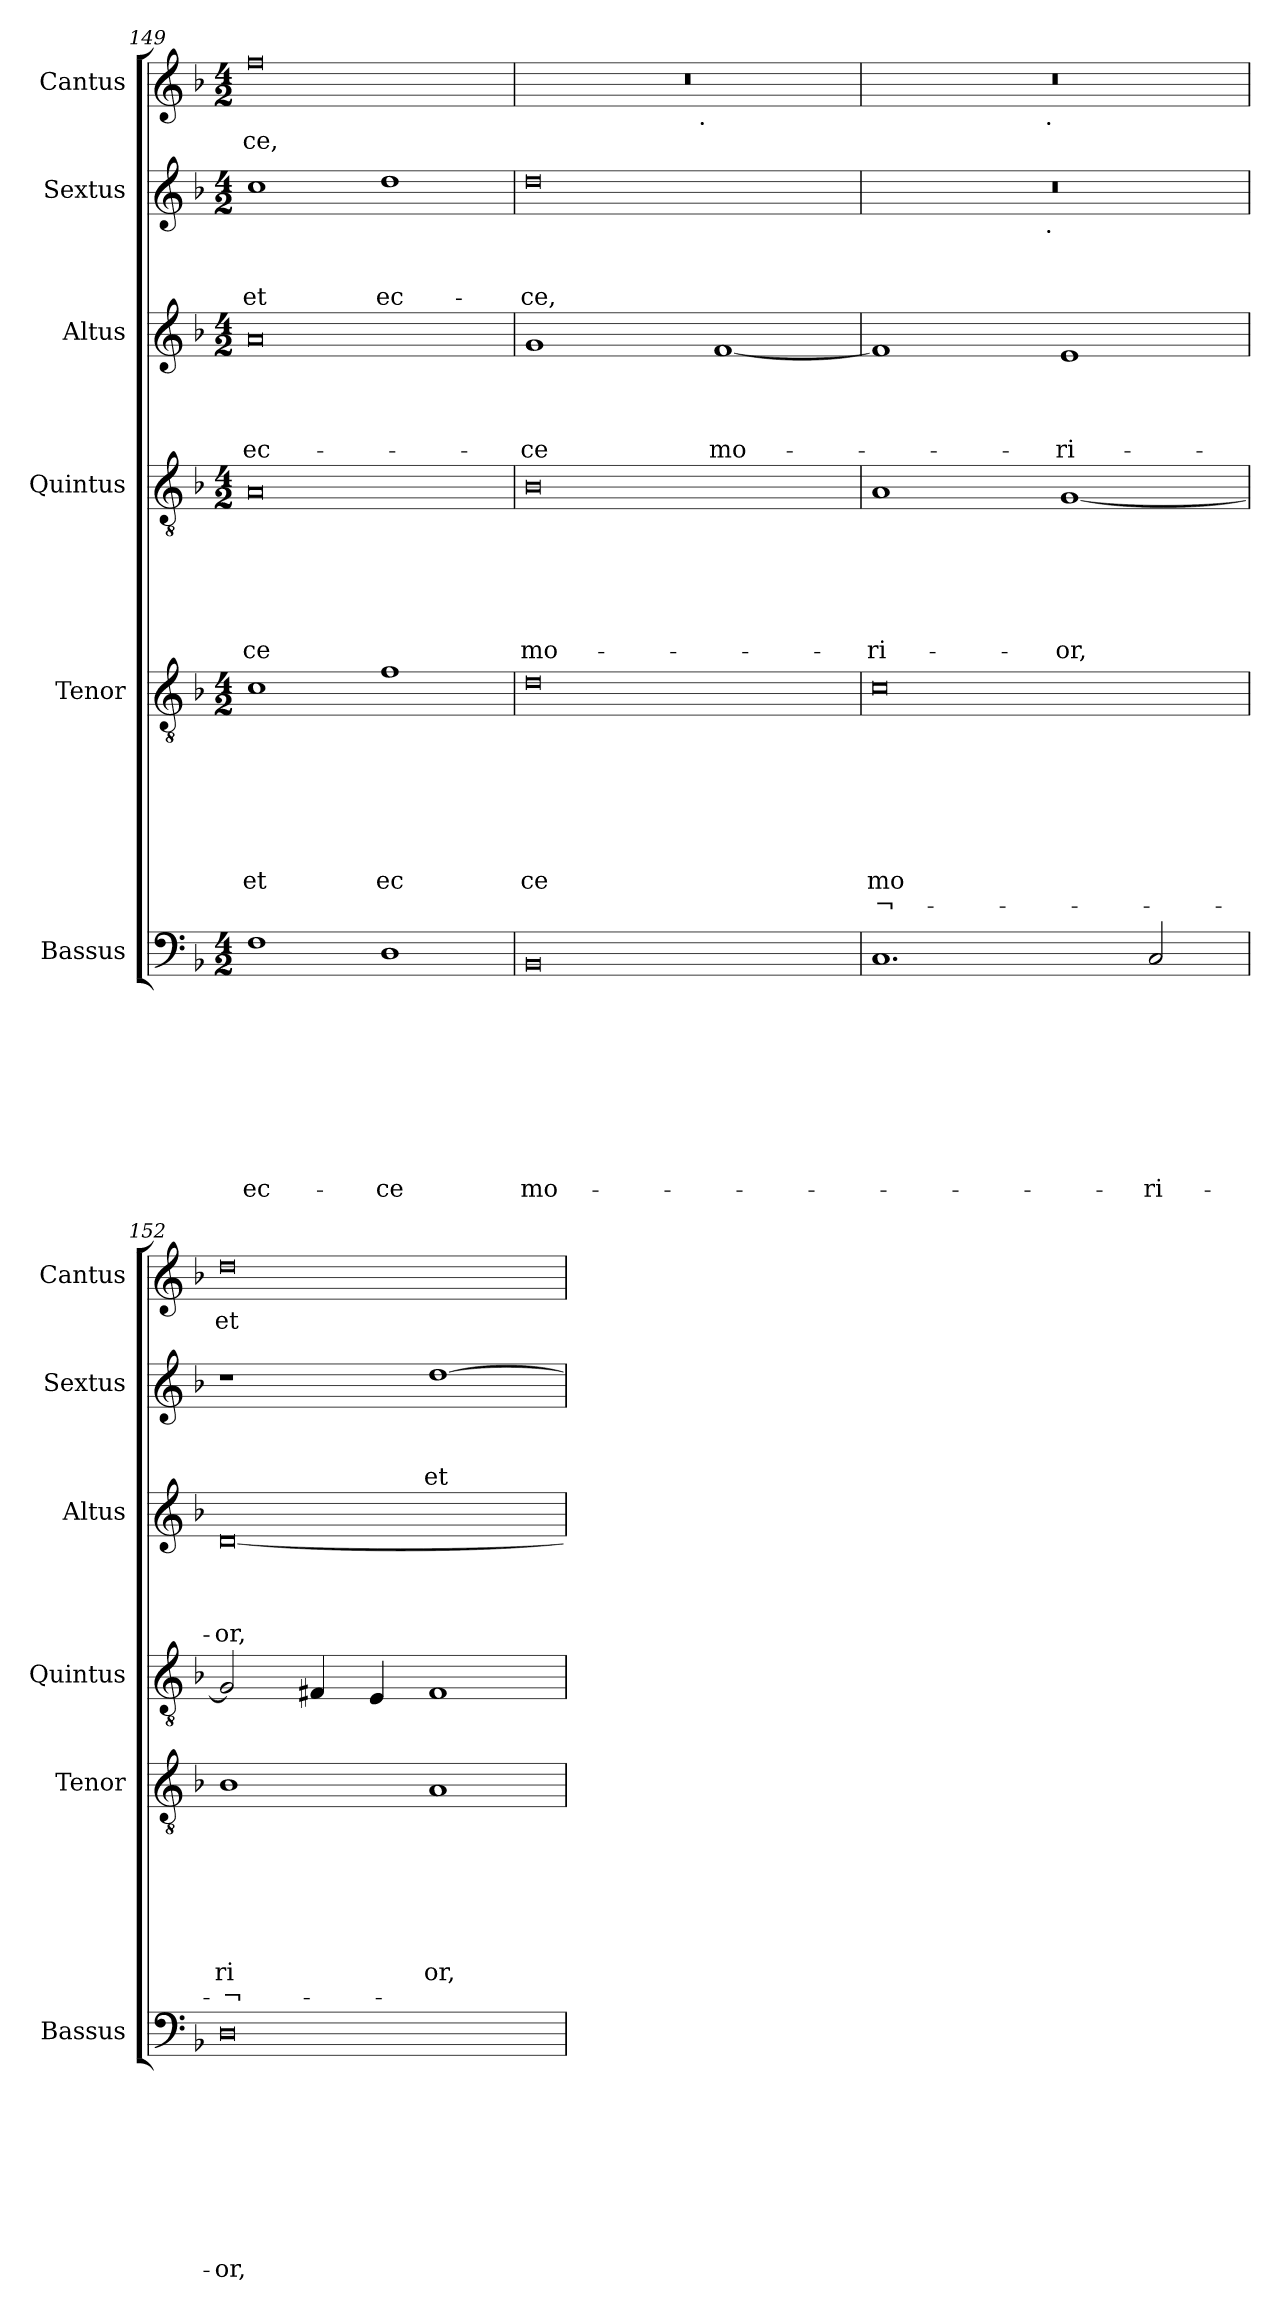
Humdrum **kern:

**kern	**text	**text	**text	**text	**text	**text	**text	**text	**text	**kern	**text	**text	**text	**text	**text	**text	**text	**text	**kern	**text	**text	**text	**text	**text	**text	**kern	**text	**text	**text	**text	**kern	**text	**text	**text	**kern	**text
*part6	*part6	*part6	*part6	*part6	*part6	*part6	*part6	*part6	*part6	*part5	*part5	*part5	*part5	*part5	*part5	*part5	*part5	*part5	*part4	*part4	*part4	*part4	*part4	*part4	*part4	*part3	*part3	*part3	*part3	*part3	*part2	*part2	*part2	*part2	*part1	*part1
*staff6	*staff6	*staff6	*staff6	*staff6	*staff6	*staff6	*staff6	*staff6	*staff6	*staff5	*staff5	*staff5	*staff5	*staff5	*staff5	*staff5	*staff5	*staff5	*staff4	*staff4	*staff4	*staff4	*staff4	*staff4	*staff4	*staff3	*staff3	*staff3	*staff3	*staff3	*staff2	*staff2	*staff2	*staff2	*staff1	*staff1
*I"Bassus	*	*	*	*	*	*	*	*	*	*I"Tenor	*	*	*	*	*	*	*	*	*I"Quintus	*	*	*	*	*	*	*I"Altus	*	*	*	*	*I"Sextus	*	*	*	*I"Cantus	*
*I'Bassus	*	*	*	*	*	*	*	*	*	*I'Tenor	*	*	*	*	*	*	*	*	*I'Quintus	*	*	*	*	*	*	*I'Altus	*	*	*	*	*I'Sextus	*	*	*	*I'Cantus	*
*clefF4	*	*	*	*	*	*	*	*	*	*clefGv2	*	*	*	*	*	*	*	*	*clefGv2	*	*	*	*	*	*	*clefG2	*	*	*	*	*clefG2	*	*	*	*clefG2	*
*k[b-]	*	*	*	*	*	*	*	*	*	*k[b-]	*	*	*	*	*	*	*	*	*k[b-]	*	*	*	*	*	*	*k[b-]	*	*	*	*	*k[b-]	*	*	*	*k[b-]	*
*F:	*	*	*	*	*	*	*	*	*	*F:	*	*	*	*	*	*	*	*	*F:	*	*	*	*	*	*	*F:	*	*	*	*	*F:	*	*	*	*F:	*
*M4/2	*	*	*	*	*	*	*	*	*	*M4/2	*	*	*	*	*	*	*	*	*M4/2	*	*	*	*	*	*	*M4/2	*	*	*	*	*M4/2	*	*	*	*M4/2	*
=149	=149	=149	=149	=149	=149	=149	=149	=149	=149	=149	=149	=149	=149	=149	=149	=149	=149	=149	=149	=149	=149	=149	=149	=149	=149	=149	=149	=149	=149	=149	=149	=149	=149	=149	=149	=149
!	!	!	!	!	!	!	!	!	!LO:LY:b	!	!	!	!	!	!	!	!LO:LY:b	!	!	!	!	!	!	!	!LO:LY:b	!	!	!	!	!LO:LY:b	!	!	!	!LO:LY:b	!	!LO:LY:b
1F	.	.	.	.	.	.	.	.	ec-	1c	.	.	.	.	.	.	et	.	0A	.	.	.	.	.	-ce	0a	.	.	.	ec-	1cc	.	.	et	0ff	ce,
!	!	!	!	!	!	!	!	!	!LO:LY:b	!	!	!	!	!	!	!	!LO:LY:b	!	!	!	!	!	!	!	!	!	!	!	!	!	!	!	!	!LO:LY:b	!	!
1D	.	.	.	.	.	.	.	.	-ce	1f	.	.	.	.	.	.	ec	.	.	.	.	.	.	.	.	.	.	.	.	.	1dd	.	.	ec-	.	.
=150!	=150!	=150!	=150!	=150!	=150!	=150!	=150!	=150!	=150!	=150!	=150!	=150!	=150!	=150!	=150!	=150!	=150!	=150!	=150!	=150!	=150!	=150!	=150!	=150!	=150!	=150!	=150!	=150!	=150!	=150!	=150!	=150!	=150!	=150!	=150!	=150!
!	!	!	!	!	!	!	!	!	!LO:LY:b	!	!	!	!	!	!	!	!LO:LY:b	!	!	!	!	!	!	!	!LO:LY:b	!	!	!	!	!LO:LY:b	!	!	!	!LO:LY:b	!	!
*	*	*	*	*	*	*	*	*	*	*	*	*	*	*	*	*	*	*	*	*	*	*	*	*	*	*	*	*	*	*	*	*	*	*	*^	*
0BB-	.	.	.	.	.	.	.	.	mo-	0d	.	.	.	.	.	.	ce	.	0B-	.	.	.	.	.	mo-	1g	.	.	.	-ce	0dd	.	.	-ce,	0r	2ryy	.
.	.	.	.	.	.	.	.	.	.	.	.	.	.	.	.	.	.	.	.	.	.	.	.	.	.	.	.	.	.	.	.	.	.	.	.	4...ryy	.
!	!	!	!	!	!	!	!	!	!	!	!	!	!	!	!	!	!	!	!	!	!	!	!	!	!	!	!	!	!	!	!	!	!	!	!	!LO:TX:b:t=.	!
.	.	.	.	.	.	.	.	.	.	.	.	.	.	.	.	.	.	.	.	.	.	.	.	.	.	.	.	.	.	.	.	.	.	.	.	1ryy	.
!	!	!	!	!	!	!	!	!	!	!	!	!	!	!	!	!	!	!	!	!	!	!	!	!	!	!	!	!	!	!LO:LY:b	!	!	!	!	!	!	!
.	.	.	.	.	.	.	.	.	.	.	.	.	.	.	.	.	.	.	.	.	.	.	.	.	.	[<1f	.	.	.	mo-	.	.	.	.	.	.	.
.	.	.	.	.	.	.	.	.	.	.	.	.	.	.	.	.	.	.	.	.	.	.	.	.	.	.	.	.	.	.	.	.	.	.	.	32ryy	.
=151!	=151!	=151!	=151!	=151!	=151!	=151!	=151!	=151!	=151!	=151!	=151!	=151!	=151!	=151!	=151!	=151!	=151!	=151!	=151!	=151!	=151!	=151!	=151!	=151!	=151!	=151!	=151!	=151!	=151!	=151!	=151!	=151!	=151!	=151!	=151!	=151!	=151!
!	!	!	!	!	!	!	!	!	!	!	!	!	!	!	!	!	!LO:LY:b	!LO:LY:b	!	!	!	!	!	!	!LO:LY:b	!	!	!	!	!	!	!	!	!	!	!	!
*	*	*	*	*	*	*	*	*	*	*	*	*	*	*	*	*	*	*	*	*	*	*	*	*	*	*	*	*	*	*	*^	*	*	*	*	*	*
1.C	.	.	.	.	.	.	.	.	.	0c	.	.	.	.	.	.	mo	¬-	1A	.	.	.	.	.	-ri-	1f]	.	.	.	.	0r	2ryy	.	.	.	0r	2ryy	.
.	.	.	.	.	.	.	.	.	.	.	.	.	.	.	.	.	.	.	.	.	.	.	.	.	.	.	.	.	.	.	.	4...ryy	.	.	.	.	4...ryy	.
!	!	!	!	!	!	!	!	!	!	!	!	!	!	!	!	!	!	!	!	!	!	!	!	!	!	!	!	!	!	!	!	!	!	!	!	!	!LO:TX:b:t=.	!
!	!	!	!	!	!	!	!	!	!	!	!	!	!	!	!	!	!	!	!	!	!	!	!	!	!	!	!	!	!	!	!	!LO:TX:b:t=.	!	!	!	!	!	!
.	.	.	.	.	.	.	.	.	.	.	.	.	.	.	.	.	.	.	.	.	.	.	.	.	.	.	.	.	.	.	.	1ryy	.	.	.	.	1ryy	.
!	!	!	!	!	!	!	!	!	!	!	!	!	!	!	!	!	!	!	!	!	!	!	!	!	!LO:LY:b	!	!	!	!	!LO:LY:b	!	!	!	!	!	!	!	!
.	.	.	.	.	.	.	.	.	.	.	.	.	.	.	.	.	.	.	[<1G	.	.	.	.	.	-or,	1e	.	.	.	-ri-	.	.	.	.	.	.	.	.
!	!	!	!	!	!	!	!	!	!LO:LY:b	!	!	!	!	!	!	!	!	!	!	!	!	!	!	!	!	!	!	!	!	!	!	!	!	!	!	!	!	!
2C/	.	.	.	.	.	.	.	.	-ri-	.	.	.	.	.	.	.	.	.	.	.	.	.	.	.	.	.	.	.	.	.	.	.	.	.	.	.	.	.
.	.	.	.	.	.	.	.	.	.	.	.	.	.	.	.	.	.	.	.	.	.	.	.	.	.	.	.	.	.	.	.	32ryy	.	.	.	.	32ryy	.
=152!	=152!	=152!	=152!	=152!	=152!	=152!	=152!	=152!	=152!	=152!	=152!	=152!	=152!	=152!	=152!	=152!	=152!	=152!	=152!	=152!	=152!	=152!	=152!	=152!	=152!	=152!	=152!	=152!	=152!	=152!	=152!	=152!	=152!	=152!	=152!	=152!	=152!	=152!
!	!	!	!	!	!	!	!	!	!LO:LY:b	!	!	!	!	!	!	!	!LO:LY:b	!LO:LY:b	!	!	!	!	!	!	!	!	!	!	!	!LO:LY:b	!	!	!	!	!	!	!	!LO:LY:b
*	*	*	*	*	*	*	*	*	*	*	*	*	*	*	*	*	*	*	*	*	*	*	*	*	*	*	*	*	*	*	*v	*v	*	*	*	*	*	*
*	*	*	*	*	*	*	*	*	*	*	*	*	*	*	*	*	*	*	*	*	*	*	*	*	*	*	*	*	*	*	*	*	*	*	*v	*v	*
0D	.	.	.	.	.	.	.	.	-or,	1B-	.	.	.	.	.	.	ri	-¬-	2G/]	.	.	.	.	.	.	[<0d	.	.	.	-or,	1r	.	.	.	0dd	et
.	.	.	.	.	.	.	.	.	.	.	.	.	.	.	.	.	.	.	4F#X/	.	.	.	.	.	.	.	.	.	.	.	.	.	.	.	.	.
.	.	.	.	.	.	.	.	.	.	.	.	.	.	.	.	.	.	.	4E/	.	.	.	.	.	.	.	.	.	.	.	.	.	.	.	.	.
!	!	!	!	!	!	!	!	!	!	!	!	!	!	!	!	!	!LO:LY:b	!	!	!	!	!	!	!	!	!	!	!	!	!	!	!	!	!LO:LY:b	!	!
.	.	.	.	.	.	.	.	.	.	1A	.	.	.	.	.	.	or,	.	1F#	.	.	.	.	.	.	.	.	.	.	.	[>1dd	.	.	et	.	.
=!	=!	=!	=!	=!	=!	=!	=!	=!	=!	=!	=!	=!	=!	=!	=!	=!	=!	=!	=!	=!	=!	=!	=!	=!	=!	=!	=!	=!	=!	=!	=!	=!	=!	=!	=!	=!
*-	*-	*-	*-	*-	*-	*-	*-	*-	*-	*-	*-	*-	*-	*-	*-	*-	*-	*-	*-	*-	*-	*-	*-	*-	*-	*-	*-	*-	*-	*-	*-	*-	*-	*-	*-	*-
